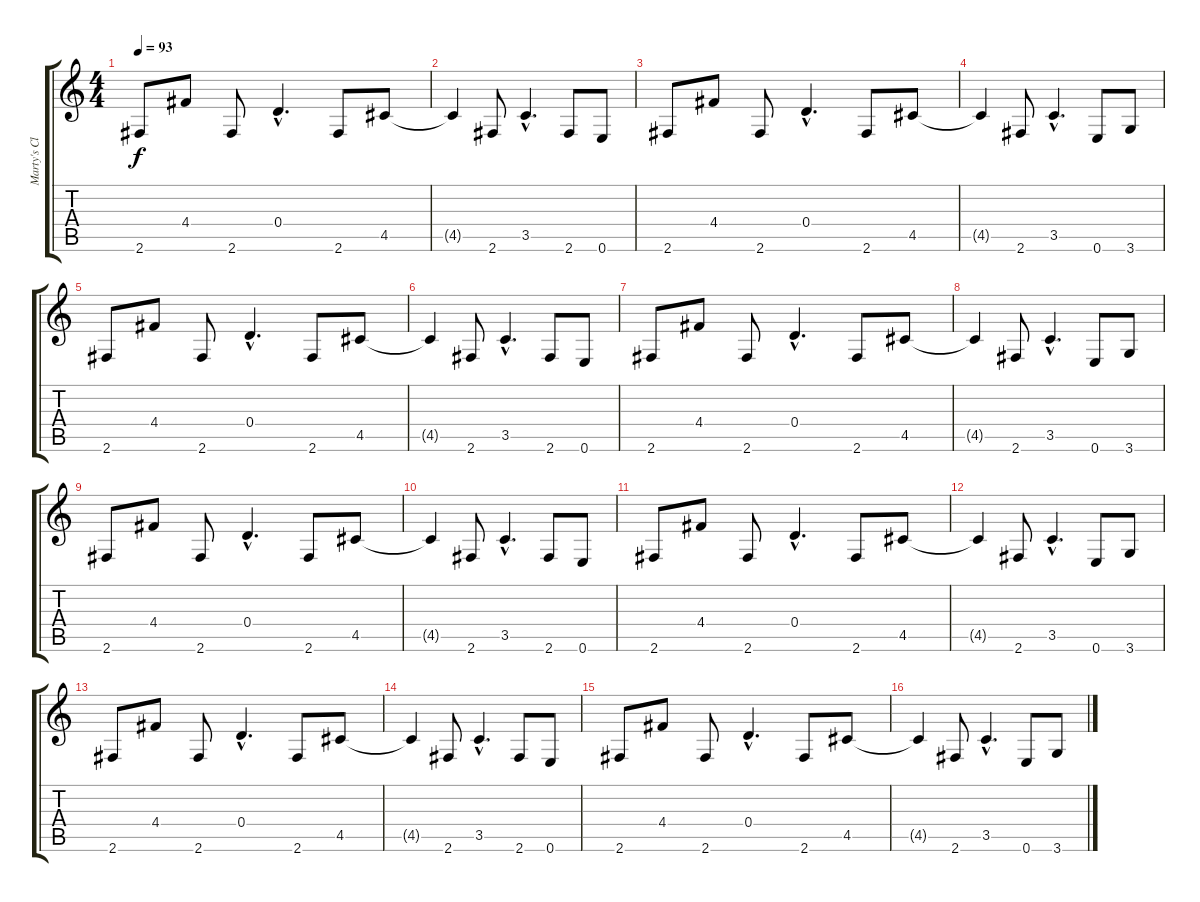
\track ("Marty's Clean" "Marty's Cl") {instrument electricguitarclean}
\staff {score tabs}
\tuning (E4 B3 G3 D3 A2 E2) {hide}
\ts (4 4)
\tempo 93
\clef g2
\ks c
2.6.8{dy f instrument electricguitarclean} 4.4.8 2.6.8 0.4{hac}.4{d} 2.6.8 4.5.8 |
4.5{t}.4 2.6.8 3.5{hac}.4{d} 2.6.8 0.6.8 |
2.6.8 4.4.8 2.6.8 0.4{hac}.4{d} 2.6.8 4.5.8 |
4.5{t}.4 2.6.8 3.5{hac}.4{d} 0.6.8 3.6.8 |
2.6.8 4.4.8 2.6.8 0.4{hac}.4{d} 2.6.8 4.5.8 |
4.5{t}.4 2.6.8 3.5{hac}.4{d} 2.6.8 0.6.8 |
2.6.8 4.4.8 2.6.8 0.4{hac}.4{d} 2.6.8 4.5.8 |
4.5{t}.4 2.6.8 3.5{hac}.4{d} 0.6.8 3.6.8 |
2.6.8 4.4.8 2.6.8 0.4{hac}.4{d} 2.6.8 4.5.8 |
4.5{t}.4 2.6.8 3.5{hac}.4{d} 2.6.8 0.6.8 |
2.6.8 4.4.8 2.6.8 0.4{hac}.4{d} 2.6.8 4.5.8 |
4.5{t}.4 2.6.8 3.5{hac}.4{d} 0.6.8 3.6.8 |
2.6.8 4.4.8 2.6.8 0.4{hac}.4{d} 2.6.8 4.5.8 |
4.5{t}.4 2.6.8 3.5{hac}.4{d} 2.6.8 0.6.8 |
2.6.8 4.4.8 2.6.8 0.4{hac}.4{d} 2.6.8 4.5.8 |
4.5{t}.4 2.6.8 3.5{hac}.4{d} 0.6.8 3.6.8
